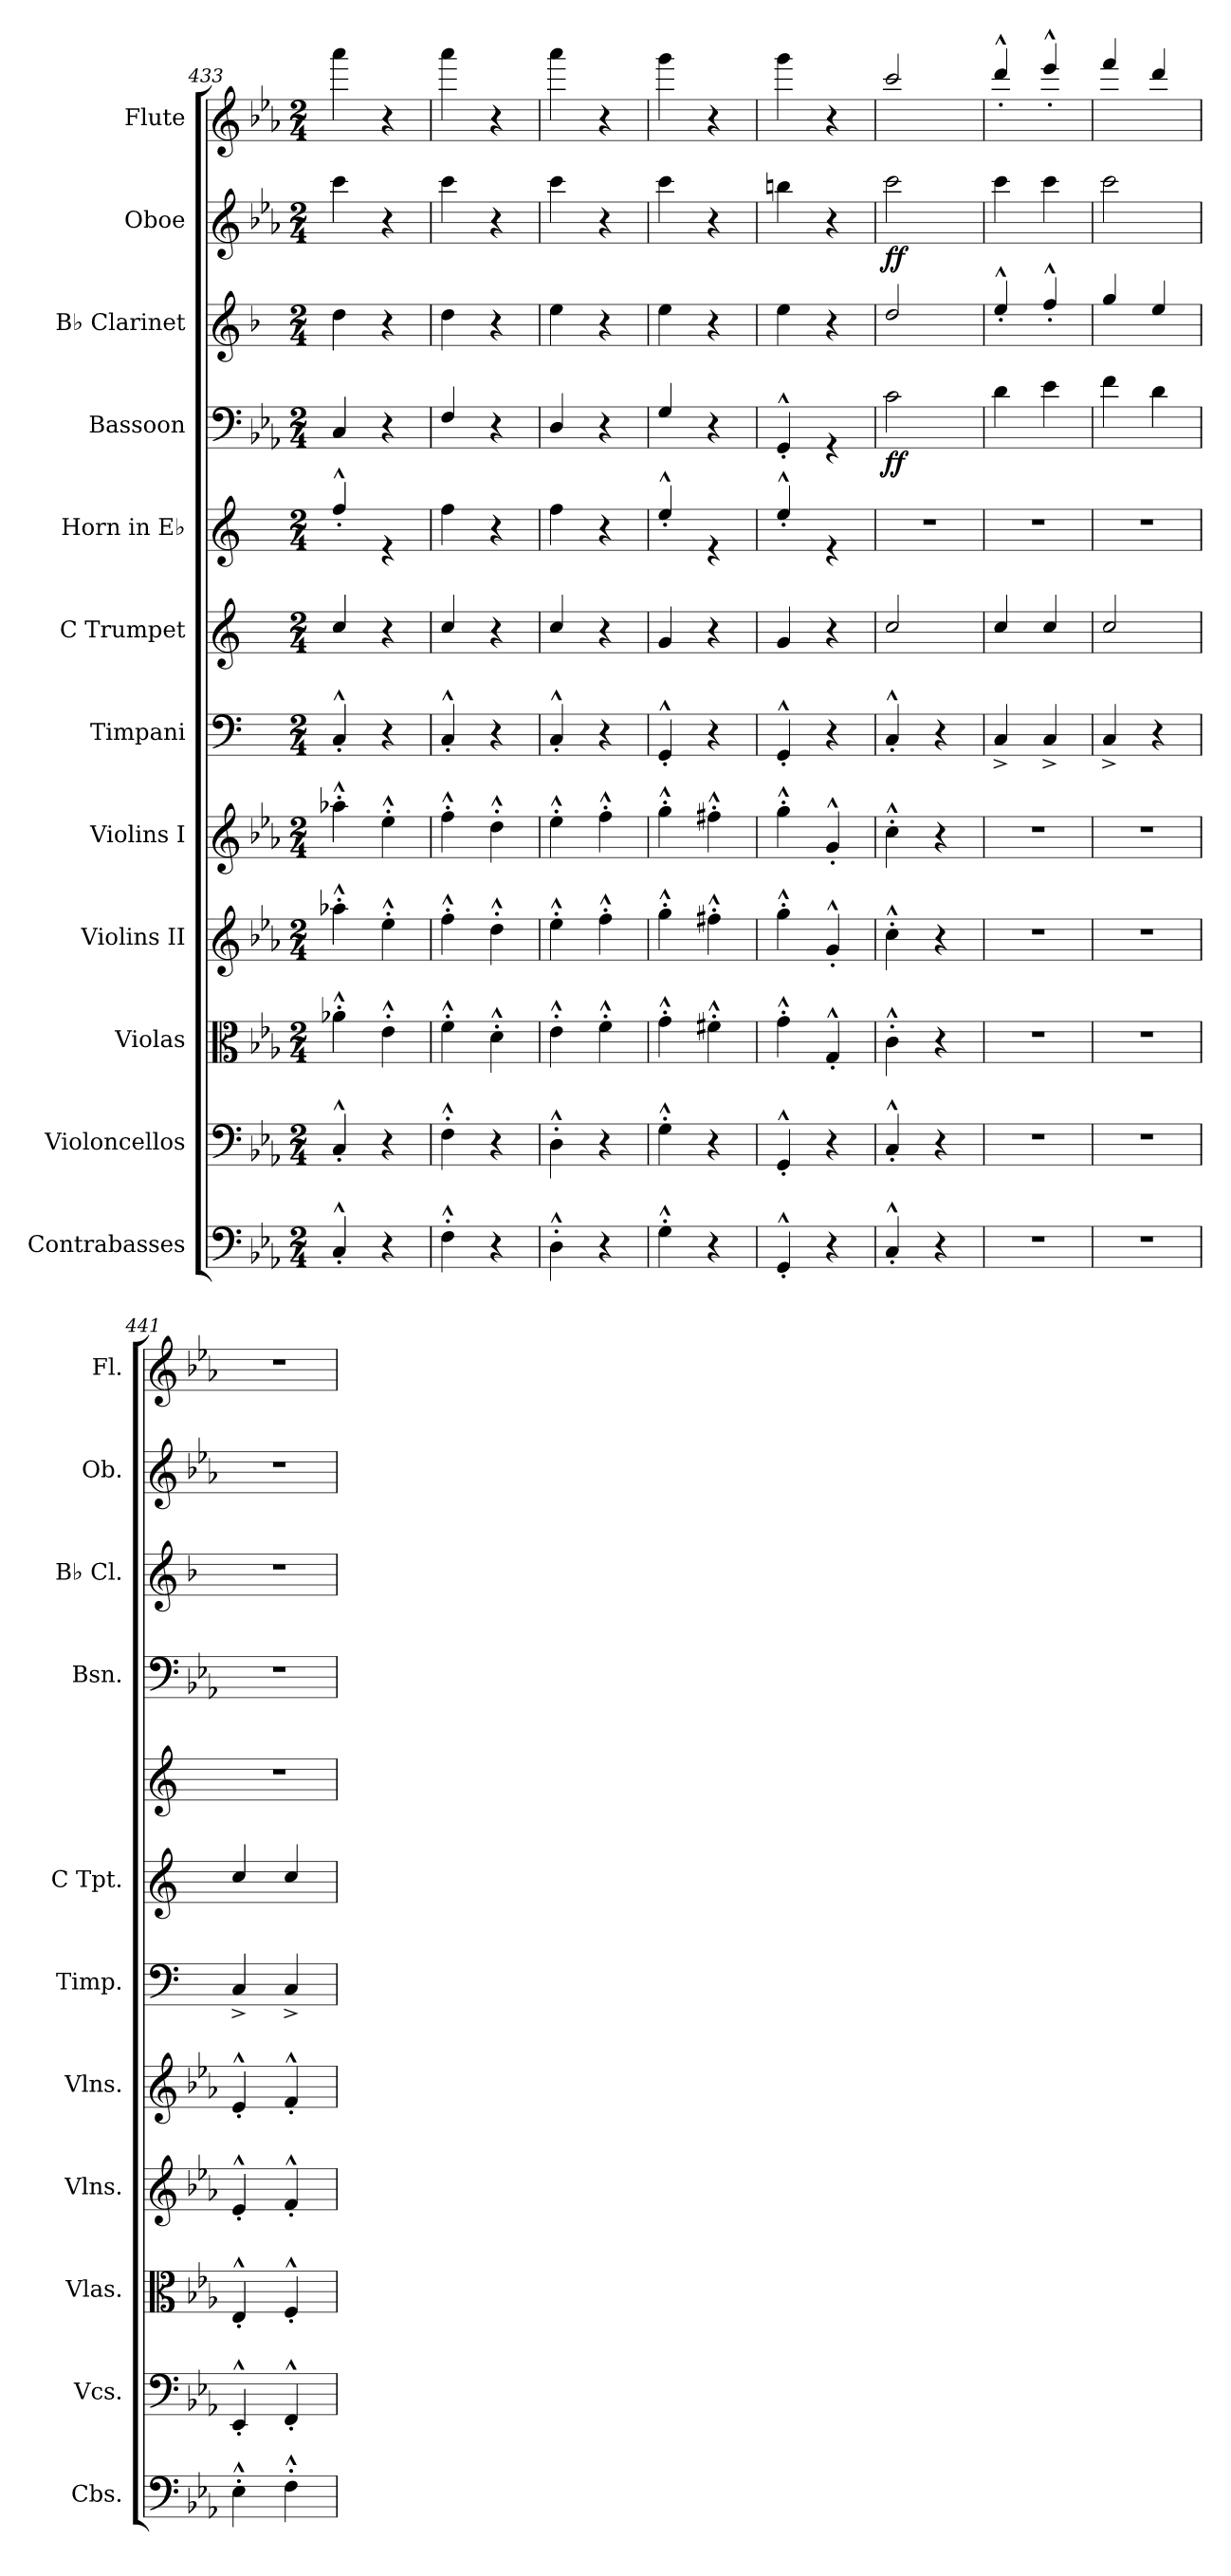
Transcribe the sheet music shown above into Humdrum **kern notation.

**kern	**kern	**kern	**kern	**kern	**kern	**kern	**kern	**kern	**dynam	**kern	**kern	**dynam	**kern
*part12	*part11	*part10	*part9	*part8	*part7	*part6	*part5	*part4	*part4	*part3	*part2	*part2	*part1
*staff12	*staff11	*staff10	*staff9	*staff8	*staff7	*staff6	*staff5	*staff4	*staff4	*staff3	*staff2	*staff2	*staff1
*I"Contrabasses	*I"Violoncellos	*I"Violas	*I"Violins II	*I"Violins I	*I"Timpani	*I"C Trumpet	*I"Horn in E♭	*I"Bassoon	*	*I"B♭ Clarinet	*I"Oboe	*	*I"Flute
*I'Cbs.	*I'Vcs.	*I'Vlas.	*I'Vlns.	*I'Vlns.	*I'Timp.	*I'C Tpt.	*	*I'Bsn.	*	*I'B♭ Cl.	*I'Ob.	*	*I'Fl.
*clefF4	*clefF4	*clefC3	*clefG2	*clefG2	*clefF4	*clefG2	*clefG2	*clefF4	*	*clefG2	*clefG2	*	*clefG2
*ITrd7c12	*	*	*	*	*	*	*ITrd4c7	*	*	*ITrd1c2	*	*	*
*k[b-e-a-]	*k[b-e-a-]	*k[b-e-a-]	*k[b-e-a-]	*k[b-e-a-]	*k[]	*k[]	*k[b-]	*k[b-e-a-]	*	*k[b-e-a-]	*k[b-e-a-]	*	*k[b-e-a-]
*M2/4	*M2/4	*M2/4	*M2/4	*M2/4	*M2/4	*M2/4	*M2/4	*M2/4	*	*M2/4	*M2/4	*	*M2/4
=433	=433	=433	=433	=433	=433	=433	=433	=433	=433	=433	=433	=433	=433
4CC'^^/	4C'^^/	4a-X^^'\	4aa-X^^'\	4aa-X^^'\	4C^^'/	4cc/	4b-'^^/	4C/	.	4cc\	4ccc\	.	4aaa-\
4r	4r	4e-^^'\	4ee-^^'\	4ee-^^'\	4r	4r	4re	4r	.	4r	4r	.	4r
=434	=434	=434	=434	=434	=434	=434	=434	=434	=434	=434	=434	=434	=434
4FF'^^\	4F'^^\	4f^^'\	4ff^^'\	4ff^^'\	4C^^'/	4cc/	4b-\	4F/	.	4cc\	4ccc\	.	4aaa-\
4r	4r	4d^^'\	4dd^^'\	4dd^^'\	4r	4r	4r	4r	.	4r	4r	.	4r
=435	=435	=435	=435	=435	=435	=435	=435	=435	=435	=435	=435	=435	=435
4DD'^^\	4D'^^\	4e-^^'\	4ee-^^'\	4ee-^^'\	4C^^'/	4cc/	4b-\	4D/	.	4dd\	4ccc\	.	4aaa-\
4r	4r	4f^^'\	4ff^^'\	4ff^^'\	4r	4r	4r	4r	.	4r	4r	.	4r
=436	=436	=436	=436	=436	=436	=436	=436	=436	=436	=436	=436	=436	=436
4GG'^^\	4G'^^\	4g^^'\	4gg^^'\	4gg^^'\	4GG^^'/	4g/	4a'^^/	4G/	.	4dd\	4ccc\	.	4ggg\
4r	4r	4f#X^^'\	4ff#X^^'\	4ff#X^^'\	4r	4r	4re	4r	.	4r	4r	.	4r
=437	=437	=437	=437	=437	=437	=437	=437	=437	=437	=437	=437	=437	=437
4GGG'^^/	4GG'^^/	4g^^'\	4gg^^'\	4gg^^'\	4GG^^'/	4g/	4a'^^/	4GG'^^/	.	4dd\	4bbn\	.	4ggg\
4r	4r	4G^^'/	4g^^'/	4g^^'/	4r	4r	4re	4rGG	.	4r	4r	.	4r
=438	=438	=438	=438	=438	=438	=438	=438	=438	=438	=438	=438	=438	=438
!	!	!	!	!	!	!	!	!	!LO:DY:b	!	!	!LO:DY:b	!
4CC'^^/	4C'^^/	4c^^'\	4cc^^'\	4cc^^'\	4C^^'/	2cc/	2r	2c\	ff	2cc/	2ccc\	ff	2ccc/
4r	4r	4r	4r	4r	4r	.	.	.	.	.	.	.	.
=439	=439	=439	=439	=439	=439	=439	=439	=439	=439	=439	=439	=439	=439
2r	2r	2r	2r	2r	4C^/	4cc/	2r	4d\	.	4dd^^'/	4ccc\	.	4ddd^^'/
.	.	.	.	.	4C^/	4cc/	.	4e-\	.	4ee-^^'/	4ccc\	.	4eee-^^'/
=440	=440	=440	=440	=440	=440	=440	=440	=440	=440	=440	=440	=440	=440
2r	2r	2r	2r	2r	4C^/	2cc/	2r	4f\	.	4ff/	2ccc\	.	4fff/
.	.	.	.	.	4r	.	.	4d\	.	4dd/	.	.	4ddd/
=441	=441	=441	=441	=441	=441	=441	=441	=441	=441	=441	=441	=441	=441
4EE-^^'\	4EE-^^'/	4E-^^'/	4e-^^'/	4e-^^'/	4C^/	4cc/	2r	2r	.	2r	2r	.	2r
4FF^^'\	4FF^^'/	4F^^'/	4f^^'/	4f^^'/	4C^/	4cc/	.	.	.	.	.	.	.
=	=	=	=	=	=	=	=	=	=	=	=	=	=
*-	*-	*-	*-	*-	*-	*-	*-	*-	*-	*-	*-	*-	*-
